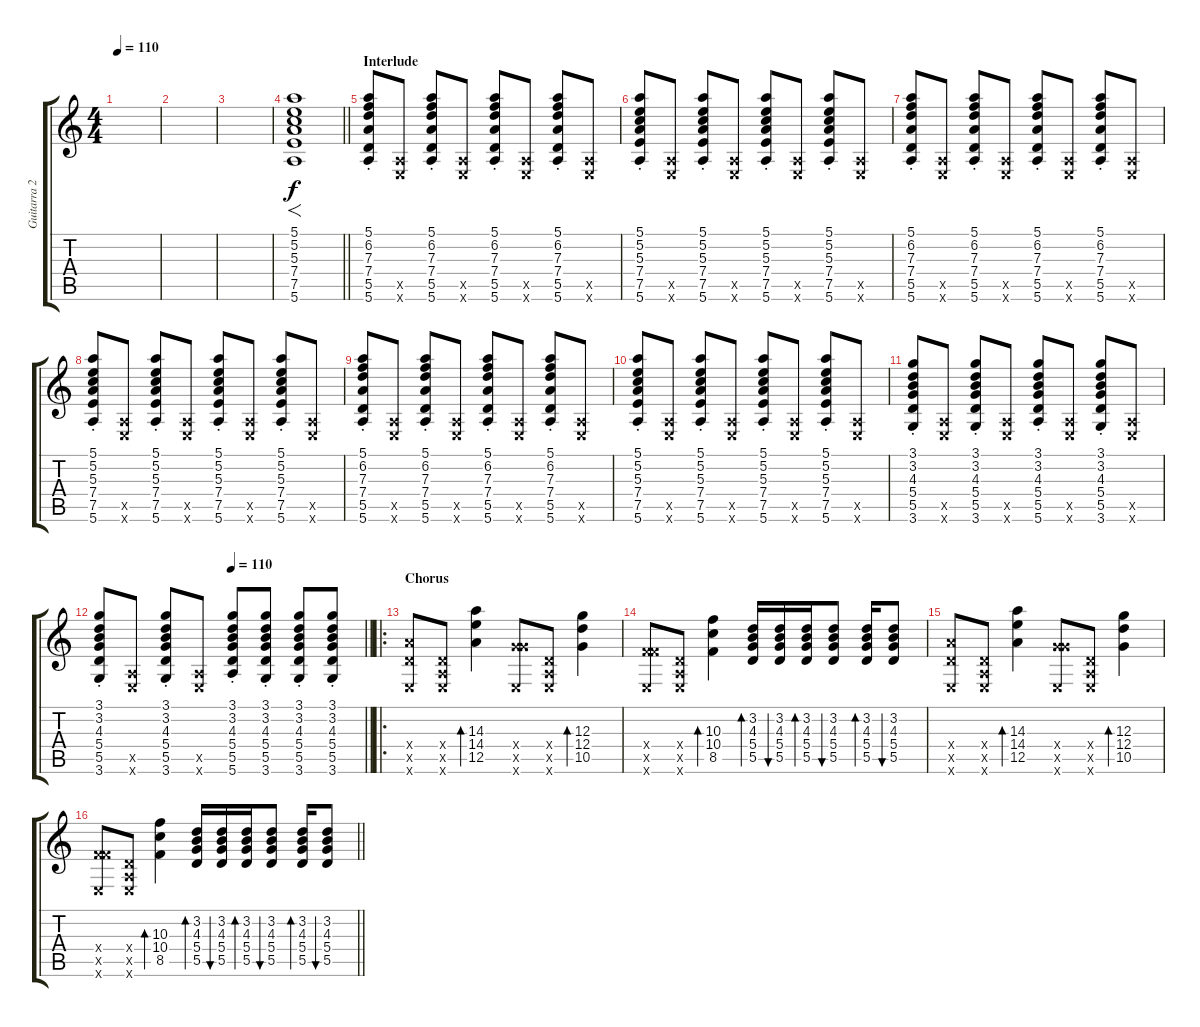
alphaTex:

\track ("Guitarra 2" "Guitarra 2") {instrument distortionguitar}
\staff {score tabs}
\tuning (E4 B3 G3 D3 A2 E2) {hide}
\ts (4 4)
\tempo 110
\clef g2
\ks c
|
|
|
\barLineRight lightlight
(5.1 5.2 5.3 7.4 7.5 5.6).1{f} |
\section ("" "Interlude")
(5.1{st} 6.2{st} 7.3{st} 7.4{st} 5.5{st} 5.6{st}).8 (0.5{x} 0.6{x}).8 (5.1{st} 6.2{st} 7.3{st} 7.4{st} 5.5{st} 5.6{st}).8 (0.5{x} 0.6{x}).8 (5.1{st} 6.2{st} 7.3{st} 7.4{st} 5.5{st} 5.6{st}).8 (0.5{x} 0.6{x}).8 (5.1{st} 6.2{st} 7.3{st} 7.4{st} 5.5{st} 5.6{st}).8 (0.5{x} 0.6{x}).8 |
(5.1{st} 5.2{st} 5.3{st} 7.4{st} 7.5{st} 5.6{st}).8 (0.5{x} 0.6{x}).8 (5.1{st} 5.2{st} 5.3{st} 7.4{st} 7.5{st} 5.6{st}).8 (0.5{x} 0.6{x}).8 (5.1{st} 5.2{st} 5.3{st} 7.4{st} 7.5{st} 5.6{st}).8 (0.5{x} 0.6{x}).8 (5.1{st} 5.2{st} 5.3{st} 7.4{st} 7.5{st} 5.6{st}).8 (0.5{x} 0.6{x}).8 |
(5.1{st} 6.2{st} 7.3{st} 7.4{st} 5.5{st} 5.6{st}).8 (0.5{x} 0.6{x}).8 (5.1{st} 6.2{st} 7.3{st} 7.4{st} 5.5{st} 5.6{st}).8 (0.5{x} 0.6{x}).8 (5.1{st} 6.2{st} 7.3{st} 7.4{st} 5.5{st} 5.6{st}).8 (0.5{x} 0.6{x}).8 (5.1{st} 6.2{st} 7.3{st} 7.4{st} 5.5{st} 5.6{st}).8 (0.5{x} 0.6{x}).8 |
(5.1{st} 5.2{st} 5.3{st} 7.4{st} 7.5{st} 5.6{st}).8 (0.5{x} 0.6{x}).8 (5.1{st} 5.2{st} 5.3{st} 7.4{st} 7.5{st} 5.6{st}).8 (0.5{x} 0.6{x}).8 (5.1{st} 5.2{st} 5.3{st} 7.4{st} 7.5{st} 5.6{st}).8 (0.5{x} 0.6{x}).8 (5.1{st} 5.2{st} 5.3{st} 7.4{st} 7.5{st} 5.6{st}).8 (0.5{x} 0.6{x}).8 |
(5.1{st} 6.2{st} 7.3{st} 7.4{st} 5.5{st} 5.6{st}).8 (0.5{x} 0.6{x}).8 (5.1{st} 6.2{st} 7.3{st} 7.4{st} 5.5{st} 5.6{st}).8 (0.5{x} 0.6{x}).8 (5.1{st} 6.2{st} 7.3{st} 7.4{st} 5.5{st} 5.6{st}).8 (0.5{x} 0.6{x}).8 (5.1{st} 6.2{st} 7.3{st} 7.4{st} 5.5{st} 5.6{st}).8 (0.5{x} 0.6{x}).8 |
(5.1{st} 5.2{st} 5.3{st} 7.4{st} 7.5{st} 5.6{st}).8 (0.5{x} 0.6{x}).8 (5.1{st} 5.2{st} 5.3{st} 7.4{st} 7.5{st} 5.6{st}).8 (0.5{x} 0.6{x}).8 (5.1{st} 5.2{st} 5.3{st} 7.4{st} 7.5{st} 5.6{st}).8 (0.5{x} 0.6{x}).8 (5.1{st} 5.2{st} 5.3{st} 7.4{st} 7.5{st} 5.6{st}).8 (0.5{x} 0.6{x}).8 |
(3.1{st} 3.2{st} 4.3{st} 5.4{st} 5.5{st} 3.6{st}).8 (0.5{x} 0.6{x}).8 (3.1{st} 3.2{st} 4.3{st} 5.4{st} 5.5{st} 3.6{st}).8 (0.5{x} 0.6{x}).8 (3.1{st} 3.2{st} 4.3{st} 5.4{st} 5.5{st} 5.6{st}).8 (0.5{x} 0.6{x}).8 (3.1{st} 3.2{st} 4.3{st} 5.4{st} 5.5{st} 3.6{st}).8 (0.5{x} 0.6{x}).8 |
\tempo (110 0.5)
\barLineRight lightlight
(3.1{st} 3.2{st} 4.3{st} 5.4{st} 5.5{st} 3.6{st}).8 (0.5{x} 0.6{x}).8 (3.1{st} 3.2{st} 4.3{st} 5.4{st} 5.5{st} 3.6{st}).8 (0.5{x} 0.6{x}).8 (3.1{st} 3.2{st} 4.3{st} 5.4{st} 5.5{st} 5.6{st}).8 (3.1{st} 3.2{st} 4.3{st} 5.4{st} 5.5{st} 3.6{st}).8 (3.1{st} 3.2{st} 4.3{st} 5.4{st} 5.5{st} 3.6{st}).8 (3.1{st} 3.2{st} 4.3{st} 5.4{st} 5.5{st} 3.6{st}).8 |
\ro
\section ("" "Chorus")
(0.4{x} 12.5{x} 0.6{x}).8 (0.4{x} 0.5{x} 0.6{x}).8 (14.3 14.4 12.5).4{bd 60} (5.4{x} 10.5{x} 0.6{x}).8 (0.4{x} 0.5{x} 0.6{x}).8 (12.3 12.4 10.5).4{bd 60} |
(3.4{x} 8.5{x} 0.6{x}).8 (0.4{x} 0.5{x} 0.6{x}).8 (10.3 10.4 8.5).4{bd 60} (3.2 4.3 5.4 5.5).16{bd 60} (3.2 4.3 5.4 5.5).16{bu 60} (3.2 4.3 5.4 5.5).16{bd 60} (3.2 4.3 5.4 5.5).8{bu 60} (3.2 4.3 5.4 5.5).16{bd 60} (3.2 4.3 5.4 5.5).8{bu 60} |
(0.4{x} 12.5{x} 0.6{x}).8 (0.4{x} 0.5{x} 0.6{x}).8 (14.3 14.4 12.5).4{bd 60} (5.4{x} 10.5{x} 0.6{x}).8 (0.4{x} 0.5{x} 0.6{x}).8 (12.3 12.4 10.5).4{bd 60} |
\barLineRight lightlight
(3.4{x} 8.5{x} 0.6{x}).8 (0.4{x} 0.5{x} 0.6{x}).8 (10.3 10.4 8.5).4{bd 60} (3.2 4.3 5.4 5.5).16{bd 60} (3.2 4.3 5.4 5.5).16{bu 60} (3.2 4.3 5.4 5.5).16{bd 60} (3.2 4.3 5.4 5.5).8{bu 60} (3.2 4.3 5.4 5.5).16{bd 60} (3.2 4.3 5.4 5.5).8{bu 60}
